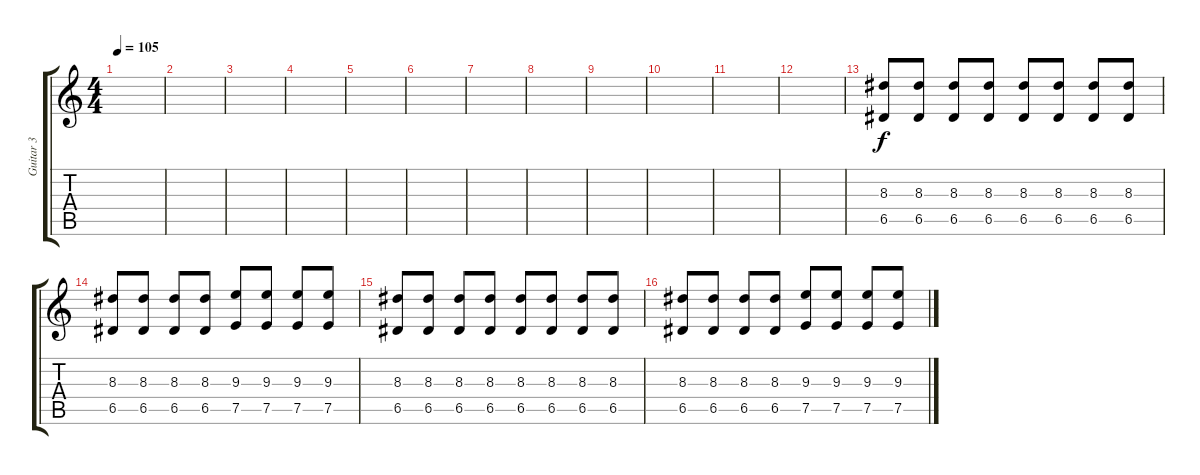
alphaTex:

\track ("Guitar 3" "Guitar 3") {instrument electricguitarjazz}
\staff {score tabs}
\tuning (E4 B3 G3 D3 A2 E2) {hide}
\ts (4 4)
\tempo 105
\clef g2
\ks c
|
|
|
|
|
|
|
|
|
|
|
|
(8.3 6.5).8{dy f instrument overdrivenguitar} (8.3 6.5).8 (8.3 6.5).8 (8.3 6.5).8 (8.3 6.5).8 (8.3 6.5).8 (8.3 6.5).8 (8.3 6.5).8 |
(8.3 6.5).8 (8.3 6.5).8 (8.3 6.5).8 (8.3 6.5).8 (9.3 7.5).8 (9.3 7.5).8 (9.3 7.5).8 (9.3 7.5).8 |
(8.3 6.5).8 (8.3 6.5).8 (8.3 6.5).8 (8.3 6.5).8 (8.3 6.5).8 (8.3 6.5).8 (8.3 6.5).8 (8.3 6.5).8 |
(8.3 6.5).8 (8.3 6.5).8 (8.3 6.5).8 (8.3 6.5).8 (9.3 7.5).8 (9.3 7.5).8 (9.3 7.5).8 (9.3 7.5).8
